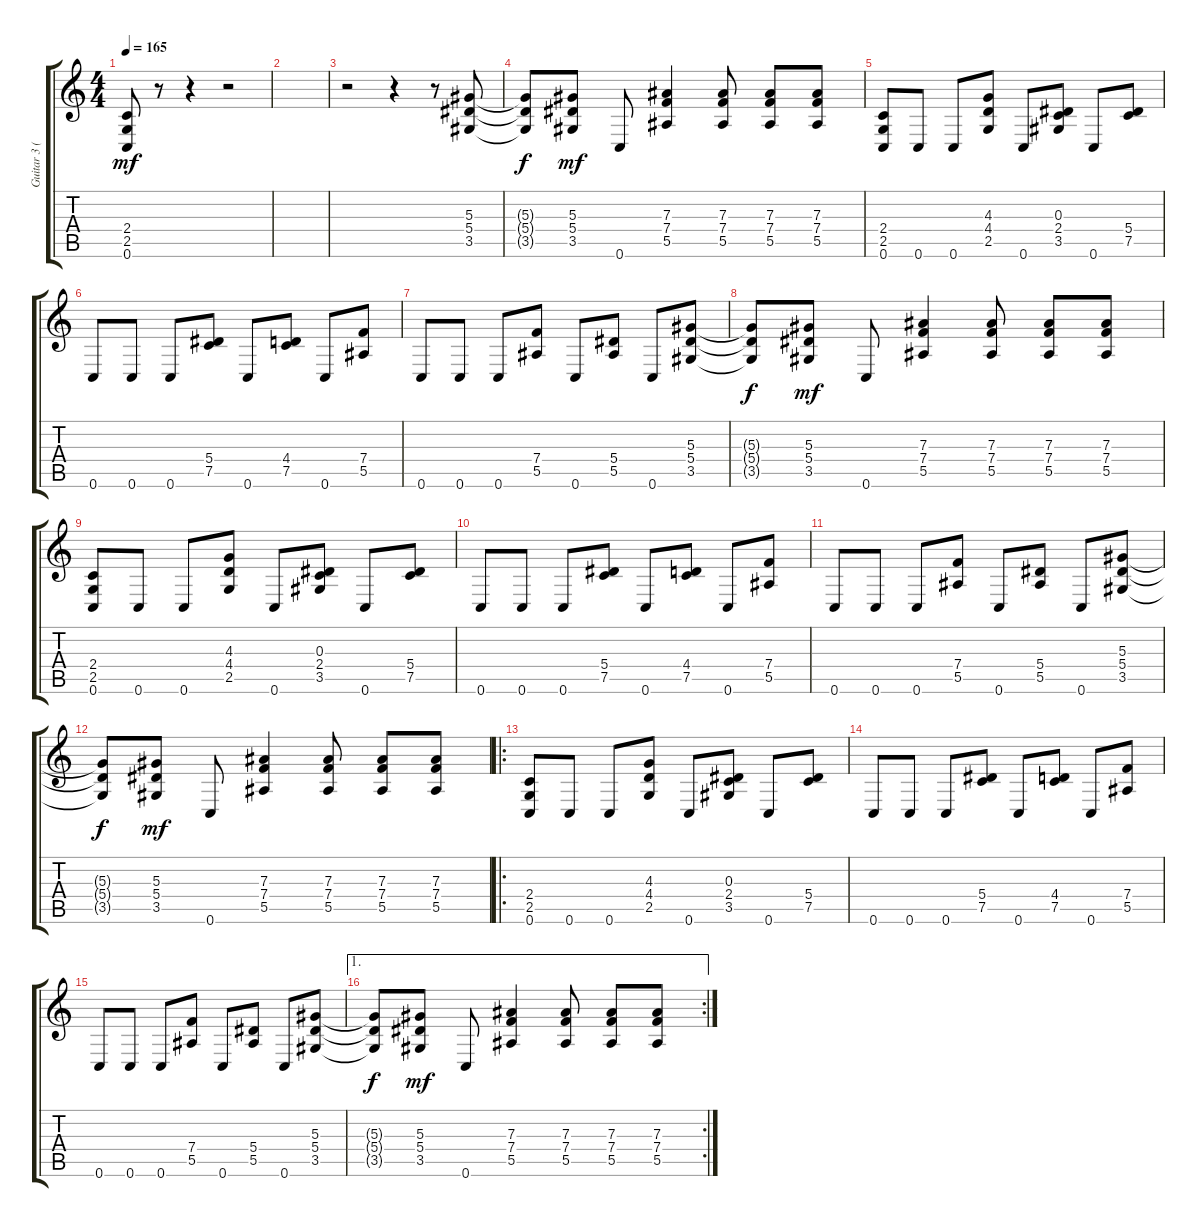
\track ("Guitar 3 (Rhytm)" "Guitar 3 (") {instrument distortionguitar}
\staff {score tabs}
\tuning (C4 G3 Eb3 Bb2 F2 C2) {hide}
\ts (4 4)
\tempo 165
\clef g2
\ks c
(2.4 2.5 0.6).8{dy mf instrument distortionguitar} r.8 r.4 r.2 |
|
r.2 r.4 r.8 (5.3 5.4 3.5).8 |
(5.3{t} 5.4{t} 3.5{t}).8{dy f} (5.3 5.4 3.5).8{dy mf} 0.6.8 (7.3 7.4 5.5).4 (7.3 7.4 5.5).8 (7.3 7.4 5.5).8 (7.3 7.4 5.5).8 |
(2.4 2.5 0.6).8 0.6.8 0.6.8 (4.3 4.4 2.5).8 0.6.8 (0.3 2.4 3.5).8 0.6.8 (5.4 7.5).8 |
0.6.8 0.6.8 0.6.8 (5.4 7.5).8 0.6.8 (4.4 7.5).8 0.6.8 (7.4 5.5).8 |
0.6.8 0.6.8 0.6.8 (7.4 5.5).8 0.6.8 (5.4 5.5).8 0.6.8 (5.3 5.4 3.5).8 |
(5.3{t} 5.4{t} 3.5{t}).8{dy f} (5.3 5.4 3.5).8{dy mf} 0.6.8 (7.3 7.4 5.5).4 (7.3 7.4 5.5).8 (7.3 7.4 5.5).8 (7.3 7.4 5.5).8 |
(2.4 2.5 0.6).8 0.6.8 0.6.8 (4.3 4.4 2.5).8 0.6.8 (0.3 2.4 3.5).8 0.6.8 (5.4 7.5).8 |
0.6.8 0.6.8 0.6.8 (5.4 7.5).8 0.6.8 (4.4 7.5).8 0.6.8 (7.4 5.5).8 |
0.6.8 0.6.8 0.6.8 (7.4 5.5).8 0.6.8 (5.4 5.5).8 0.6.8 (5.3 5.4 3.5).8 |
(5.3{t} 5.4{t} 3.5{t}).8{dy f} (5.3 5.4 3.5).8{dy mf} 0.6.8 (7.3 7.4 5.5).4 (7.3 7.4 5.5).8 (7.3 7.4 5.5).8 (7.3 7.4 5.5).8 |
\ro
(2.4 2.5 0.6).8 0.6.8 0.6.8 (4.3 4.4 2.5).8 0.6.8 (0.3 2.4 3.5).8 0.6.8 (5.4 7.5).8 |
0.6.8 0.6.8 0.6.8 (5.4 7.5).8 0.6.8 (4.4 7.5).8 0.6.8 (7.4 5.5).8 |
0.6.8 0.6.8 0.6.8 (7.4 5.5).8 0.6.8 (5.4 5.5).8 0.6.8 (5.3 5.4 3.5).8 |
\ae 1
\rc 2
(5.3{t} 5.4{t} 3.5{t}).8{dy f} (5.3 5.4 3.5).8{dy mf} 0.6.8 (7.3 7.4 5.5).4 (7.3 7.4 5.5).8 (7.3 7.4 5.5).8 (7.3 7.4 5.5).8
